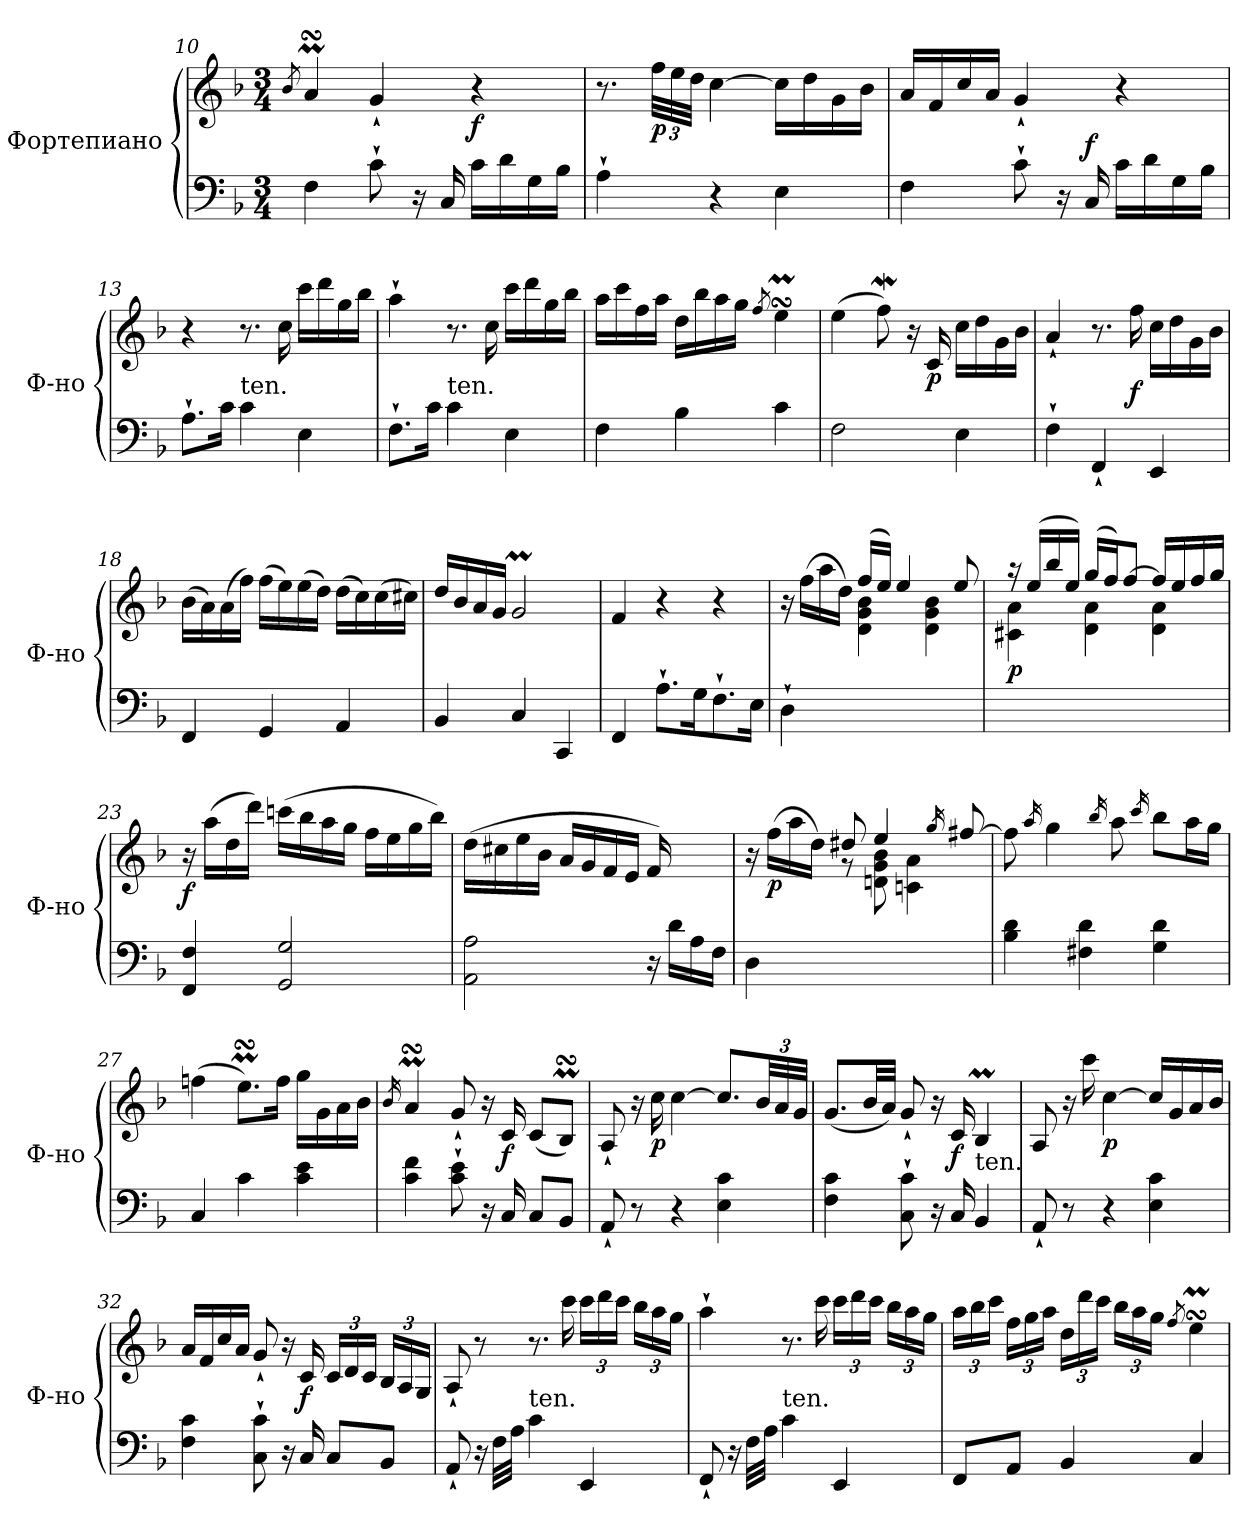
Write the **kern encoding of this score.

**kern	**kern	**dynam
*part1	*part1	*part1
*staff2	*staff1	*staff1/2
*I"Фортепиано	*	*
*I'Ф-но	*	*
*clefF4	*clefG2	*
*k[b-]	*k[b-]	*
*M3/4	*M3/4	*
=10	=10	=10
.	8qb-/	.
4F\	4amsSsS/	.
8c`\	4g`/	.
16r	.	.
16C/	.	.
!	!	!LO:DY:b
16c\LL	4r	f
16d\	.	.
16G\	.	.
16B-\JJ	.	.
=11	=11	=11
4A`\	8.r	.
*	*Xbrackettup	*
!	!	!LO:DY:b
.	48ff\LLL	p
.	48ee\	.
.	48dd\JJJ	.
4r	[4cc\	.
4E\	16cc\LL]	.
.	16dd\	.
.	16g\	.
.	16b-\JJ	.
!!LO:LB:g=z
=12	=12	=12
4F\	16a/LL	.
.	16f/	.
.	16cc/	.
.	16a/JJ	.
8c`\	4g`/	.
16r	.	.
!	!	!LO:DY:a=2
16C/	.	f
16c\LL	4r	.
16d\	.	.
16G\	.	.
16B-\JJ	.	.
=13	=13	=13
8.A`\L	4r	.
16c\Jk	.	.
!LO:TX:a:t=ten.	!	!
4c\	8.r	.
.	16cc\	.
4E\	16ccc\LL	.
.	16ddd\	.
.	16gg\	.
.	16bb-\JJ	.
=14	=14	=14
8.F`\L	4aa`\	.
16c\Jk	.	.
!LO:TX:a:t=ten.	!	!
4c\	8.r	.
.	16cc\	.
4E\	16ccc\LL	.
.	16ddd\	.
.	16gg\	.
.	16bb-\JJ	.
=15	=15	=15
4F\	16aa\LL	.
.	16ccc\	.
.	16ff\	.
.	16aa\JJ	.
4B-\	16dd\LL	.
.	16bb-\	.
.	16aa\	.
.	16gg\JJ	.
.	8qff/	.
4c\	4eemsSsS\	.
!!LO:LB:g=z
=16	=16	=16
2F\	(>4ee\	.
.	8ffw\)	.
.	16r	.
!	!	!LO:DY:b
.	16c/	p
4E\	16cc\LL	.
.	16dd\	.
.	16g\	.
.	16b-\JJ	.
=17	=17	=17
4F`\	4a`/	.
4FF`/	8.r	.
!	!	!LO:DY:b
.	16ff\	f
4EE/	16cc\LL	.
.	16dd\	.
.	16g\	.
.	16b-\JJ	.
=18	=18	=18
4FF/	(>16b-\LL	.
.	16a\)	.
.	(>16a\	.
.	16ff\JJ)	.
4GG/	(>16ff\LL	.
.	16ee\)	.
.	(>16ee\	.
.	16dd\JJ)	.
4AA/	(>16dd\LL	.
.	16cc\)	.
.	(>16cc\	.
.	16cc#X\JJ)	.
=19	=19	=19
4BB-/	16dd/LL	.
.	16b-/	.
.	16a/	.
.	16g/JJ	.
4C/	2gM/	.
4CC/	.	.
!!LO:LB:g=z
=20	=20	=20
4FF/	4f/	.
8.A`\L	4r	.
16G\K	.	.
8.F`\	4r	.
16E\Jk	.	.
=21	=21	=21
*	*^	*
4D`\	16r	4ryy	.
.	(>16ff\LL	.	.
.	16aa\	.	.
.	16dd\JJ)	.	.
2ryy	(>16ff/LL	4d\ 4g\ 4b-\	.
.	16ee/JJ)	.	.
.	4ee/	.	.
.	.	4d\ 4g\ 4b-\	.
.	8ee/	.	.
=22	=22	=22	=22
!	!	!	!LO:DY:b
2.ryy	16r	4c#X\ 4a\	p
.	(>16ee/LL	.	.
.	16bb-/	.	.
.	16ee/JJ)	.	.
.	(>16gg/LL	4d\ 4a\	.
.	16ff/J)	.	.
.	[8ff/J	.	.
.	16ff/LL]	4d\ 4a\	.
.	16ee/	.	.
.	16ff/	.	.
.	16gg/JJ	.	.
*	*v	*v	*
=23	=23	=23
!	!	!LO:DY:b
4FF/ 4F/	16r	f
.	(>16aa\LL	.
.	16dd\	.
.	16ddd\JJ)	.
2GG/ 2G/	(>16cccn\LL	.
.	16bb-\	.
.	16aa\	.
.	16gg\JJ	.
.	16ff\LL	.
.	16ee\	.
.	16gg\	.
.	16bb-\JJ)	.
!!LO:LB:g=z
=24	=24	=24
2AA\ 2A\	(>16dd\LL	.
.	16cc#X\	.
.	16ee\	.
.	16b-\JJ	.
.	16a/LL	.
.	16g/	.
.	16f/	.
.	16e/JJ	.
16r	16f/)	.
16d\LL	8.ryy	.
16A\	.	.
16F\JJ	.	.
=25	=25	=25
*	*^	*
4D\	16r	4ryy	.
!	!	!	!LO:DY:b
.	(>16ff\LL	.	p
.	16aa\	.	.
.	16dd\JJ)	.	.
2ryy	8dd#X/	8r	.
.	4ee/	8dn\ 8g\ 8b-\	.
.	.	4cn\ 4a\	.
.	16qgg/	.	.
.	[8ff#X/	.	.
*	*v	*v	*
=26	=26	=26
4B-\ 4d\	8ff#\]	.
.	16qaa/	.
.	4gg\	.
4F#X\ 4d\	.	.
.	16qbb-/	.
.	8aa\	.
.	16qccc/	.
4G\ 4d\	8bb-\L	.
.	16aa\L	.
.	16gg\JJ	.
=27	=27	=27
4C/	(>4ffn\	.
4c\	8.eemsSsS\L)	.
.	16ff\Jk	.
4c\ 4e\	16gg\LL	.
.	16g\	.
.	16a\	.
.	16b-\JJ	.
!!LO:PB:g=z
=28	=28	=28
.	16qb-/	.
4c\ 4f\	4amsSsS/	.
8c\` 8e\`	8g`/	.
16r	16r	.
!	!	!LO:DY:b
16C/	16c/	f
8C/L	(<8c/L	.
8BB-/J	8B-MsSSs/J)	.
=29	=29	=29
8AA`/	8A`/	.
8r	16r	.
!	!	!LO:DY:b
.	16cc\	p
4r	[4cc\	.
4E\ 4c\	8.cc/L]	.
.	48b-/LL	.
.	48a/	.
.	48g/JJJ	.
=30	=30	=30
4F\ 4c\	(<8.g/L	.
.	32b-/LL	.
.	32a/JJJ)	.
8C\` 8c\`	8g`/	.
16r	16r	.
!	!	!LO:DY:b
16C/	16c/	f
!LO:TX:a:t=ten.	!	!
4BB-/	4B-M/	.
=31	=31	=31
8AA`/	8A/	.
8r	16r	.
.	16ccc\	.
!	!	!LO:DY:b
4r	[4cc\	p
4E\ 4c\	16cc/LL]	.
.	16g/	.
.	16a/	.
.	16b-/JJ	.
!!LO:LB:g=z
=32	=32	=32
4F\ 4c\	16a/LL	.
.	16f/	.
.	16cc/	.
.	16a/JJ	.
8C\` 8c\`	8g`/	.
16r	16r	.
!	!	!LO:DY:b
16C/	16c/	f
8C/L	24c/LL	.
.	24d/	.
.	24c/JJ	.
8BB-/J	24B-/LL	.
.	24A/	.
.	24G/JJ	.
=33	=33	=33
8AA`/	8A`/	.
16r	8r	.
32F\LLL	.	.
32A\JJJ	.	.
!LO:TX:a:t=ten.	!	!
4c\	8.r	.
.	16ccc\	.
4EE/	24ccc\LL	.
.	24ddd\	.
.	24ccc\JJ	.
.	24bb-\LL	.
.	24aa\	.
.	24gg\JJ	.
=34	=34	=34
8FF`/	4aa`\	.
16r	.	.
32F\LLL	.	.
32A\JJJ	.	.
!LO:TX:a:t=ten.	!	!
4c\	8.r	.
.	16ccc\	.
4EE/	24ccc\LL	.
.	24ddd\	.
.	24ccc\JJ	.
.	24bb-\LL	.
.	24aa\	.
.	24gg\JJ	.
!!LO:LB:g=z
=35	=35	=35
8FF/L	24aa\LL	.
.	24bb-\	.
.	24ccc\JJ	.
8AA/J	24ff\LL	.
.	24gg\	.
.	24aa\JJ	.
4BB-/	24dd\LL	.
.	24ddd\	.
.	24ccc\JJ	.
.	24bb-\LL	.
.	24aa\	.
.	24gg\JJ	.
.	8qff/	.
4C/	4eemsSsS\	.
=	=	=
*-	*-	*-
